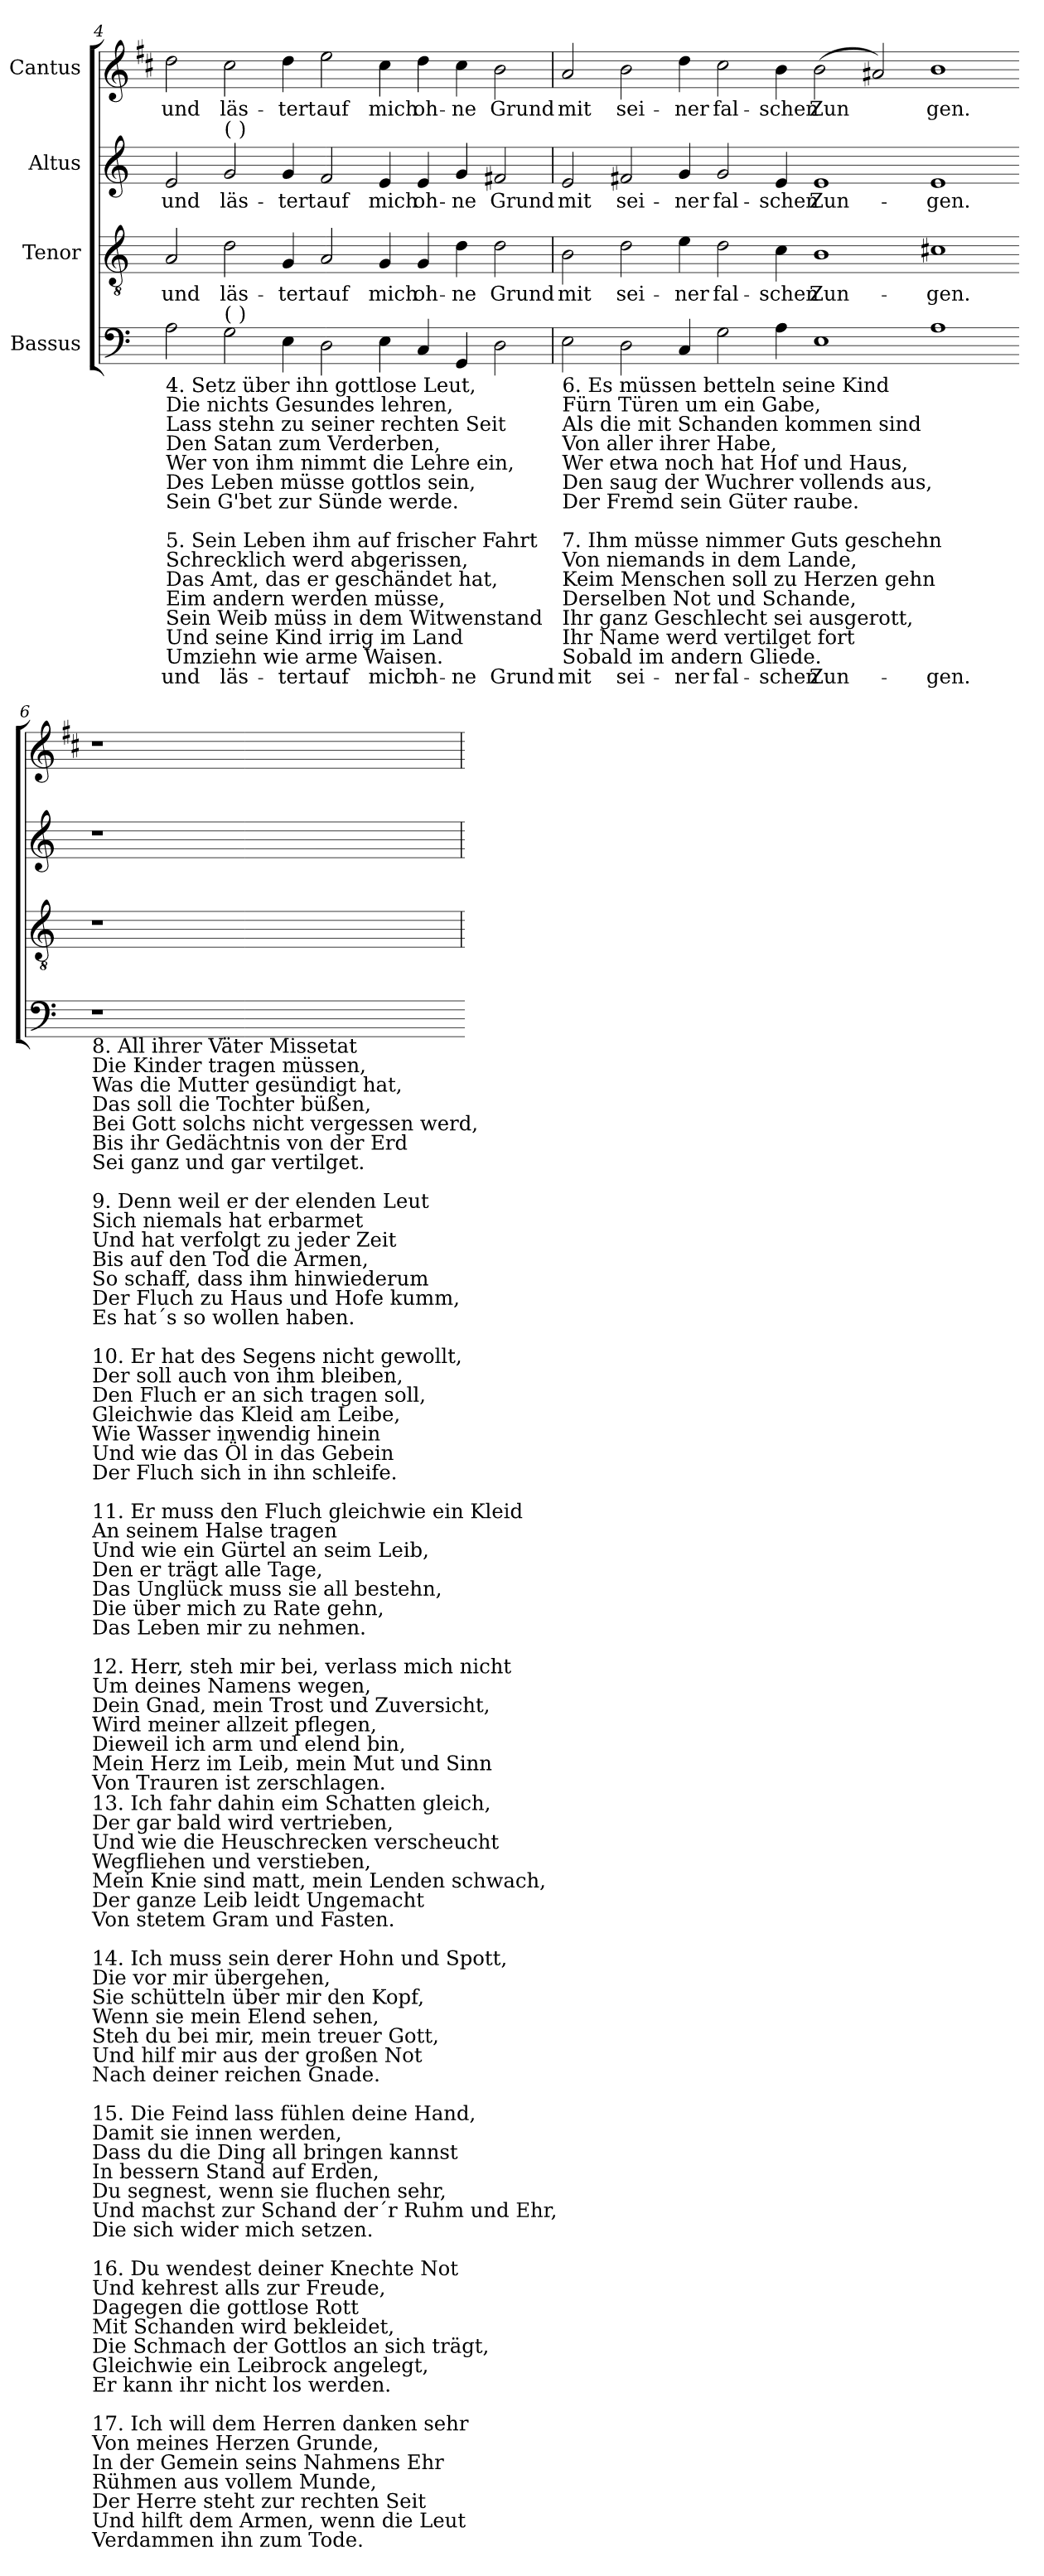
**kern	**text	**kern	**text	**kern	**text	**kern	**text
*part4	*part4	*part3	*part3	*part2	*part2	*part1	*part1
*staff4	*staff4	*staff3	*staff3	*staff2	*staff2	*staff1	*staff1
*I"Bassus	*	*I"Tenor	*	*I"Altus	*	*I"Cantus	*
*clefF4	*	*clefGv2	*	*clefG2	*	*clefG2	*
*	*	*	*	*	*	*ITrd1c2	*
*k[]	*	*k[]	*	*k[]	*	*k[]	*
*C:	*	*C:	*	*C:	*	*C:	*
=4	=4	=4	=4	=4	=4	=4	=4
!LO:TX:b:t=4. Setz über ihn gottlose Leut,\nDie nichts Gesundes lehren,\nLass stehn zu seiner rechten Seit\nDen Satan zum Verderben,\nWer von ihm nimmt die Lehre ein,\nDes Leben müsse gottlos sein,\nSein G'bet zur Sünde werde.\n\n5. Sein Leben ihm auf frischer Fahrt\nSchrecklich werd abgerissen,\nDas Amt, das er geschändet hat,\nEim andern werden müsse,\nSein Weib müss in dem Witwenstand\nUnd seine Kind irrig im Land\nUmziehn wie arme Waisen.	!	!	!	!	!	!	!
!	!LO:LY:b	!	!LO:LY:b	!	!LO:LY:b	!	!LO:LY:b
2A	und	2A	und	2e	und	2cc	und
!	!	!	!	!LO:TX:a:t=(  )	!	!	!
!LO:TX:a:t=(  )	!	!	!	!	!	!	!
!	!LO:LY:b	!	!LO:LY:b	!	!LO:LY:b	!	!LO:LY:b
2G	läs-	2d	läs-	2g	läs-	2b	läs-
!	!LO:LY:b	!	!LO:LY:b	!	!LO:LY:b	!	!LO:LY:b
4E	-tert	4G	-tert	4g	-tert	4cc	-tert
!	!LO:LY:b	!	!LO:LY:b	!	!LO:LY:b	!	!LO:LY:b
2D	auf	2A	auf	2f	auf	2dd	auf
!	!LO:LY:b	!	!LO:LY:b	!	!LO:LY:b	!	!LO:LY:b
4E	mich	4G	mich	4e	mich	4b	mich
!	!LO:LY:b	!	!LO:LY:b	!	!LO:LY:b	!	!LO:LY:b
4C	oh-	4G	oh-	4e	oh-	4cc	oh-
!	!LO:LY:b	!	!LO:LY:b	!	!LO:LY:b	!	!LO:LY:b
4GG	-ne	4d	-ne	4g	-ne	4b	-ne
!	!LO:LY:b	!	!LO:LY:b	!	!LO:LY:b	!	!LO:LY:b
2D	Grund	2d	Grund	2f#X	Grund	2a	Grund
=5	=5	=5	=5	=5	=5	=5	=5
!LO:TX:b:t=6. Es müssen betteln seine Kind\nFürn Türen um ein Gabe,\nAls die mit Schanden kommen sind\nVon aller ihrer Habe,\nWer etwa noch hat Hof und Haus,\nDen saug der Wuchrer vollends aus,\nDer Fremd sein Güter raube.\n\n7. Ihm müsse nimmer Guts geschehn\nVon niemands in dem Lande,\nKeim Menschen soll zu Herzen gehn\nDerselben Not und Schande,\nIhr ganz Geschlecht sei ausgerott,\nIhr Name werd vertilget fort\nSobald im andern Gliede.	!	!	!	!	!	!	!
!	!LO:LY:b	!	!LO:LY:b	!	!LO:LY:b	!	!LO:LY:b
2E	mit	2B	mit	2e	mit	2g	mit
!	!LO:LY:b	!	!LO:LY:b	!	!LO:LY:b	!	!LO:LY:b
2D	sei-	2d	sei-	2f#X	sei-	2a	sei-
!	!LO:LY:b	!	!LO:LY:b	!	!LO:LY:b	!	!LO:LY:b
4C	-ner	4e	-ner	4g	-ner	4cc	-ner
!	!LO:LY:b	!	!LO:LY:b	!	!LO:LY:b	!	!LO:LY:b
2G	fal-	2d	fal-	2g	fal-	2b	fal-
!	!LO:LY:b	!	!LO:LY:b	!	!LO:LY:b	!	!LO:LY:b
4A	-schen	4c	-schen	4e	-schen	4a	-schen
!	!LO:LY:b	!	!LO:LY:b	!	!LO:LY:b	!	!LO:LY:b
1E	Zun-	1B	Zun-	1e	Zun-	(<2a	Zun
.	.	.	.	.	.	2g#X)	.
!	!LO:LY:b	!	!LO:LY:b	!	!LO:LY:b	!	!LO:LY:b
1A	-gen.	1c#X	-gen.	1e	-gen.	1a	gen.
!!LO:LB:g=z
=6-	=6-	=6-	=6-	=6-	=6-	=6-	=6-
!LO:TX:b:t=8. All ihrer Väter Missetat\nDie Kinder tragen müssen,\nWas die Mutter gesündigt hat,\nDas soll die Tochter büßen,\nBei Gott solchs nicht vergessen werd,\nBis ihr Gedächtnis von der Erd\nSei ganz und gar vertilget.\n\n9. Denn weil er der elenden Leut\nSich niemals hat erbarmet\nUnd hat verfolgt zu jeder Zeit\nBis auf den Tod die Armen,\nSo schaff, dass ihm hinwiederum\nDer Fluch zu Haus und Hofe kumm,\nEs hat´s so wollen haben.\n\n10. Er hat des Segens nicht gewollt,\nDer soll auch von ihm bleiben,\nDen Fluch er an sich tragen soll,\nGleichwie das Kleid am Leibe,\nWie Wasser inwendig hinein\nUnd wie das Öl in das Gebein\nDer Fluch sich in ihn schleife.\n\n11. Er muss den Fluch gleichwie ein Kleid\nAn seinem Halse tragen\nUnd wie ein Gürtel an seim Leib,\nDen er trägt alle Tage,\nDas Unglück muss sie all bestehn,\nDie über mich zu Rate gehn,\nDas Leben mir zu nehmen.\n\n12. Herr, steh mir bei, verlass mich nicht\nUm deines Namens wegen,\nDein Gnad, mein Trost und Zuversicht,\nWird meiner allzeit pflegen,\nDieweil ich arm und elend bin,\nMein Herz im Leib, mein Mut und Sinn\nVon Trauren ist zerschlagen.	!	!	!	!	!	!	!
!LO:TX:b:t=13. Ich fahr dahin eim Schatten gleich,\nDer gar bald wird vertrieben,\nUnd wie die Heuschrecken verscheucht\nWegfliehen und verstieben,\nMein Knie sind matt, mein Lenden schwach,\nDer ganze Leib leidt Ungemacht\nVon stetem Gram und Fasten.\n\n14. Ich muss sein derer Hohn und Spott,\nDie vor mir übergehen,\nSie schütteln über mir den Kopf,\nWenn sie mein Elend sehen,\nSteh du bei mir, mein treuer Gott,\nUnd hilf mir aus der großen Not\nNach deiner reichen Gnade.\n\n15. Die Feind lass fühlen deine Hand,\nDamit sie innen werden,\nDass du die Ding all bringen kannst\nIn bessern Stand auf Erden,\nDu segnest, wenn sie fluchen sehr,\nUnd machst zur Schand der´r Ruhm und Ehr,\nDie sich wider mich setzen.\n\n16. Du wendest deiner Knechte Not\nUnd kehrest alls zur Freude,\nDagegen die gottlose Rott\nMit Schanden wird bekleidet,\nDie Schmach der Gottlos an sich trägt,\nGleichwie ein Leibrock angelegt,\nEr kann ihr nicht los werden.\n\n17. Ich will dem Herren danken sehr\nVon meines Herzen Grunde,\nIn der Gemein seins Nahmens Ehr\nRühmen aus vollem Munde,\nDer Herre steht zur rechten Seit\nUnd hilft dem Armen, wenn die Leut\nVerdammen ihn zum Tode.	!	!	!	!	!	!	!
1r	.	1r	.	1r	.	1r	.
=-	=	=	=	=	=	=	=
*-	*-	*-	*-	*-	*-	*-	*-
